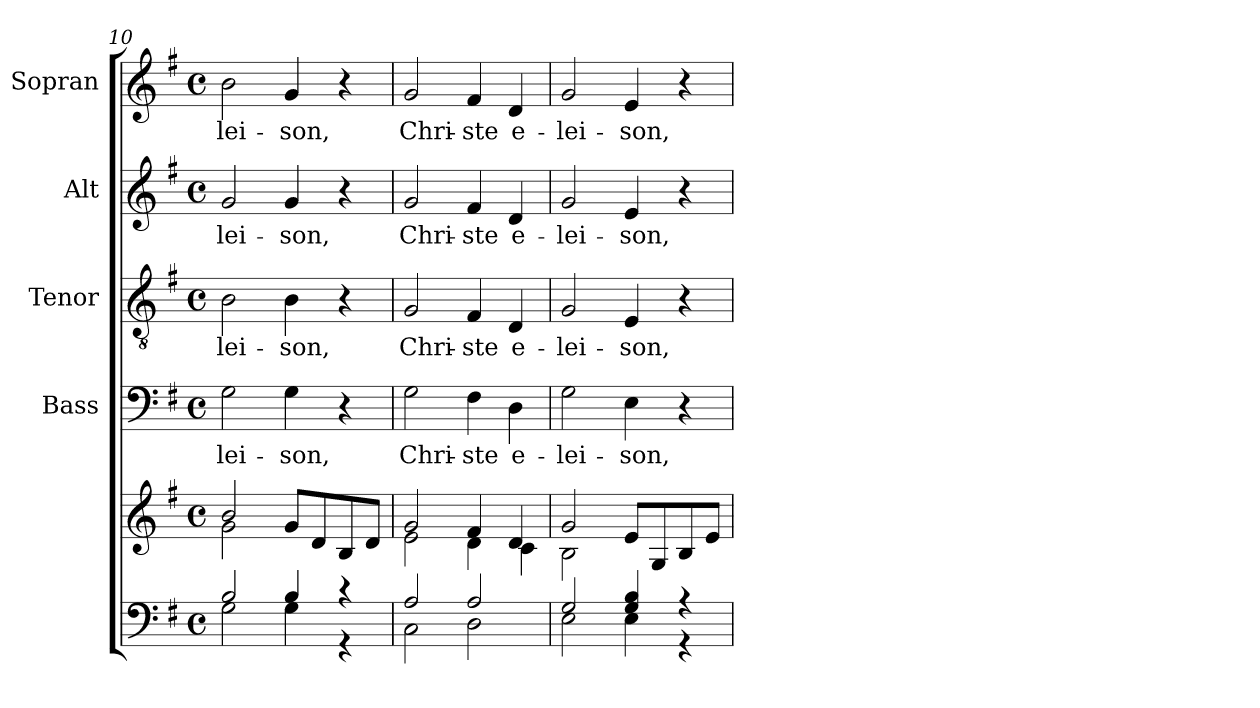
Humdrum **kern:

**kern	**kern	**kern	**text	**kern	**text	**kern	**text	**kern	**text
*part5	*part5	*part4	*part4	*part3	*part3	*part2	*part2	*part1	*part1
*staff6	*staff5	*staff4	*staff4	*staff3	*staff3	*staff2	*staff2	*staff1	*staff1
*	*	*I"Bass	*	*I"Tenor	*	*I"Alt	*	*I"Sopran	*
*	*	*I'B.	*	*I'T.	*	*I'A.	*	*I'S.	*
*clefF4	*clefG2	*clefF4	*	*clefGv2	*	*clefG2	*	*clefG2	*
*k[f#]	*k[f#]	*k[f#]	*	*k[f#]	*	*k[f#]	*	*k[f#]	*
*G:	*G:	*G:	*	*G:	*	*G:	*	*G:	*
*M4/4	*M4/4	*M4/4	*	*M4/4	*	*M4/4	*	*M4/4	*
*met(c)	*met(c)	*met(c)	*	*met(c)	*	*met(c)	*	*met(c)	*
=10	=10	=10	=10	=10	=10	=10	=10	=10	=10
*^	*^	*	*	*	*	*	*	*	*
!	!	!	!	!	!LO:LY:b	!	!LO:LY:b	!	!LO:LY:b	!	!LO:LY:b
2B/	2G\	2b/	2g\	2G\	-lei-	2B\	-lei-	2g/	-lei-	2b\	-lei-
!	!	!	!	!	!LO:LY:b	!	!LO:LY:b	!	!LO:LY:b	!	!LO:LY:b
4B/	4G\	8g/L	2ryy	4G\	-son,	4B\	-son,	4g/	-son,	4g/	-son,
.	.	8d/	.	.	.	.	.	.	.	.	.
4r	4r	8B/	.	4r	.	4r	.	4r	.	4r	.
.	.	8d/J	.	.	.	.	.	.	.	.	.
=11	=11	=11	=11	=11	=11	=11	=11	=11	=11	=11	=11
!	!	!	!	!	!LO:LY:b	!	!LO:LY:b	!	!LO:LY:b	!	!LO:LY:b
2A/	2C\	2g/	2e\	2G\	Chri-	2G/	Chri-	2g/	Chri-	2g/	Chri-
!	!	!	!	!	!LO:LY:b	!	!LO:LY:b	!	!LO:LY:b	!	!LO:LY:b
2A/	2D\	4f#/	4d\	4F#\	-ste	4F#/	-ste	4f#/	-ste	4f#/	-ste
!	!	!	!	!	!LO:LY:b	!	!LO:LY:b	!	!LO:LY:b	!	!LO:LY:b
.	.	4d/	4c\	4D\	e-	4D/	e-	4d/	e-	4d/	e-
!!LO:PB:g=z
=12	=12	=12	=12	=12	=12	=12	=12	=12	=12	=12	=12
!	!	!	!	!	!LO:LY:b	!	!LO:LY:b	!	!LO:LY:b	!	!LO:LY:b
2G/	2E\	2g/	2B\	2G\	-lei-	2G/	-lei-	2g/	-lei-	2g/	-lei-
!	!	!	!	!	!LO:LY:b	!	!LO:LY:b	!	!LO:LY:b	!	!LO:LY:b
4G/ 4B/	4E\	8e/L	2ryy	4E\	-son,	4E/	-son,	4e/	-son,	4e/	-son,
.	.	8G/	.	.	.	.	.	.	.	.	.
4r	4r	8B/	.	4r	.	4r	.	4r	.	4r	.
.	.	8e/J	.	.	.	.	.	.	.	.	.
*v	*v	*	*	*	*	*	*	*	*	*	*
*	*v	*v	*	*	*	*	*	*	*	*
=	=	=	=	=	=	=	=	=	=
*-	*-	*-	*-	*-	*-	*-	*-	*-	*-
